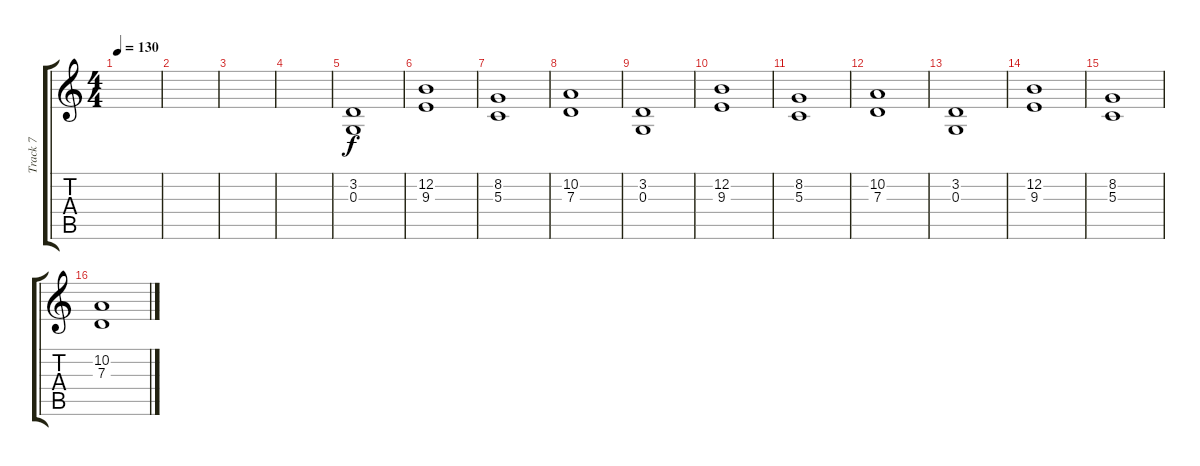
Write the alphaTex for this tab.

\track ("Track 7" "Track 7") {instrument stringensemble1}
\staff {score tabs}
\tuning (E4 B3 G3 D3 A2 E2) {hide}
\ts (4 4)
\tempo 130
\clef g2
\ks c
|
|
|
|
(3.2 0.3).1 |
(12.2 9.3).1 |
(8.2 5.3).1 |
(10.2 7.3).1 |
(3.2 0.3).1 |
(12.2 9.3).1 |
(8.2 5.3).1 |
(10.2 7.3).1 |
(3.2 0.3).1 |
(12.2 9.3).1 |
(8.2 5.3).1 |
(10.2 7.3).1
